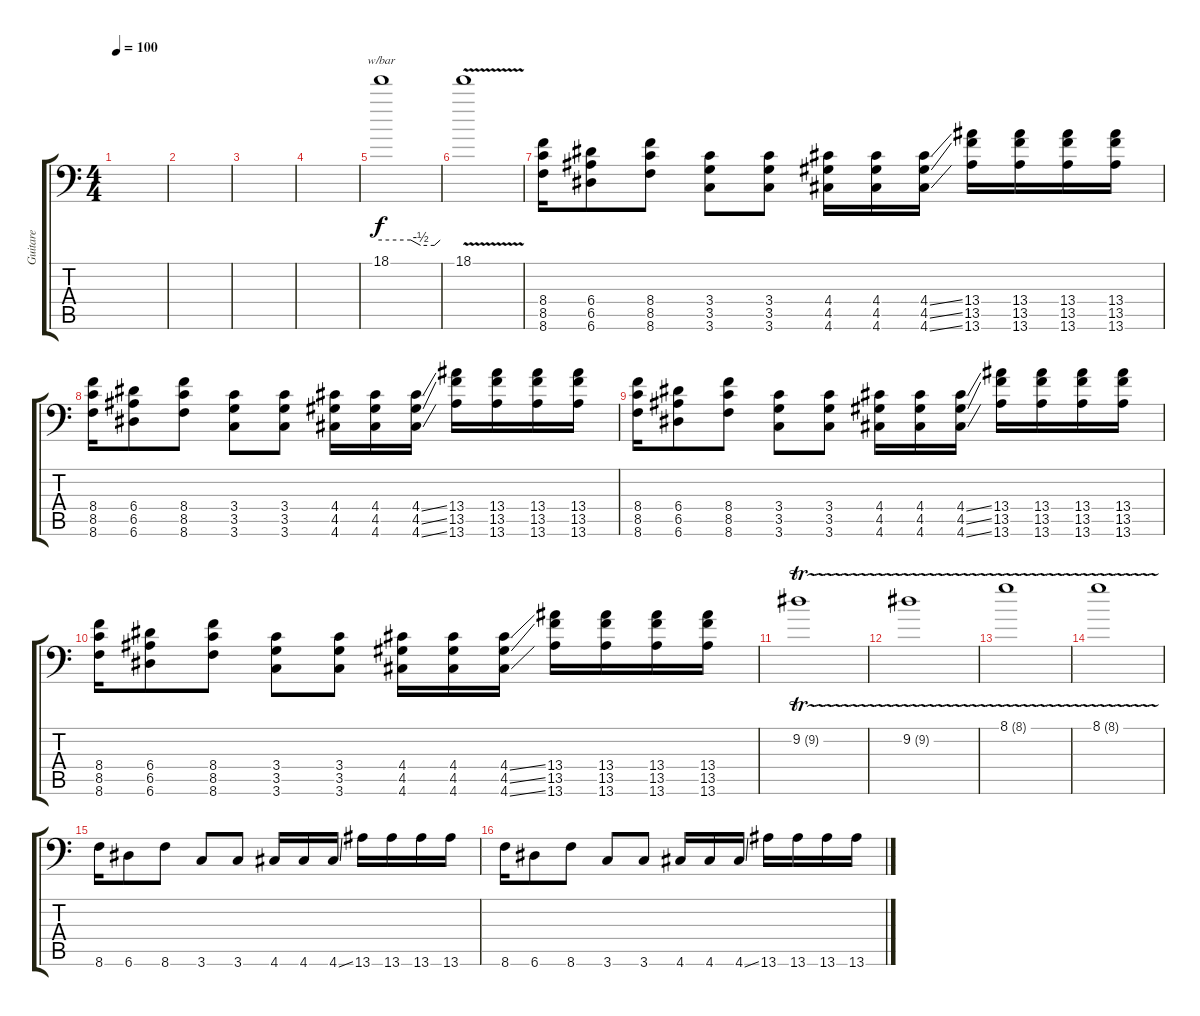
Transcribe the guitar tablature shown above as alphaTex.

\track ("Guitare" "Guitare") {instrument distortionguitar}
\staff {score tabs}
\tuning (B3 Gb3 D3 A2 E2 A1) {hide}
\ts (4 4)
\tempo 100
\clef f4
\ks c
|
|
|
|
18.1.1{tbe (custom default 0 0 30 0 40 -2 54 -2 60 0)} |
18.1{v}.1 |
(8.4 8.5 8.6).16 (6.4 6.5 6.6).8 (8.4 8.5 8.6).8 (3.4 3.5 3.6).8 (3.4 3.5 3.6).8 (4.4 4.5 4.6).16 (4.4 4.5 4.6).16 (4.4{ss} 4.5{ss} 4.6{ss}).16 (13.4 13.5 13.6).16 (13.4 13.5 13.6).16 (13.4 13.5 13.6).16 (13.4 13.5 13.6).16 |
(8.4 8.5 8.6).16 (6.4 6.5 6.6).8 (8.4 8.5 8.6).8 (3.4 3.5 3.6).8 (3.4 3.5 3.6).8 (4.4 4.5 4.6).16 (4.4 4.5 4.6).16 (4.4{ss} 4.5{ss} 4.6{ss}).16 (13.4 13.5 13.6).16 (13.4 13.5 13.6).16 (13.4 13.5 13.6).16 (13.4 13.5 13.6).16 |
(8.4 8.5 8.6).16 (6.4 6.5 6.6).8 (8.4 8.5 8.6).8 (3.4 3.5 3.6).8 (3.4 3.5 3.6).8 (4.4 4.5 4.6).16 (4.4 4.5 4.6).16 (4.4{ss} 4.5{ss} 4.6{ss}).16 (13.4 13.5 13.6).16 (13.4 13.5 13.6).16 (13.4 13.5 13.6).16 (13.4 13.5 13.6).16 |
(8.4 8.5 8.6).16 (6.4 6.5 6.6).8 (8.4 8.5 8.6).8 (3.4 3.5 3.6).8 (3.4 3.5 3.6).8 (4.4 4.5 4.6).16 (4.4 4.5 4.6).16 (4.4{ss} 4.5{ss} 4.6{ss}).16 (13.4 13.5 13.6).16 (13.4 13.5 13.6).16 (13.4 13.5 13.6).16 (13.4 13.5 13.6).16 |
9.2{tr (9 16)}.1 |
9.2{tr (9 16)}.1 |
8.1{tr (8 16)}.1 |
8.1{tr (8 16)}.1 |
8.6.16 6.6.8 8.6.8 3.6.8 3.6.8 4.6.16 4.6.16 4.6{ss}.16 13.6.16 13.6.16 13.6.16 13.6.16 |
8.6.16 6.6.8 8.6.8 3.6.8 3.6.8 4.6.16 4.6.16 4.6{ss}.16 13.6.16 13.6.16 13.6.16 13.6.16
